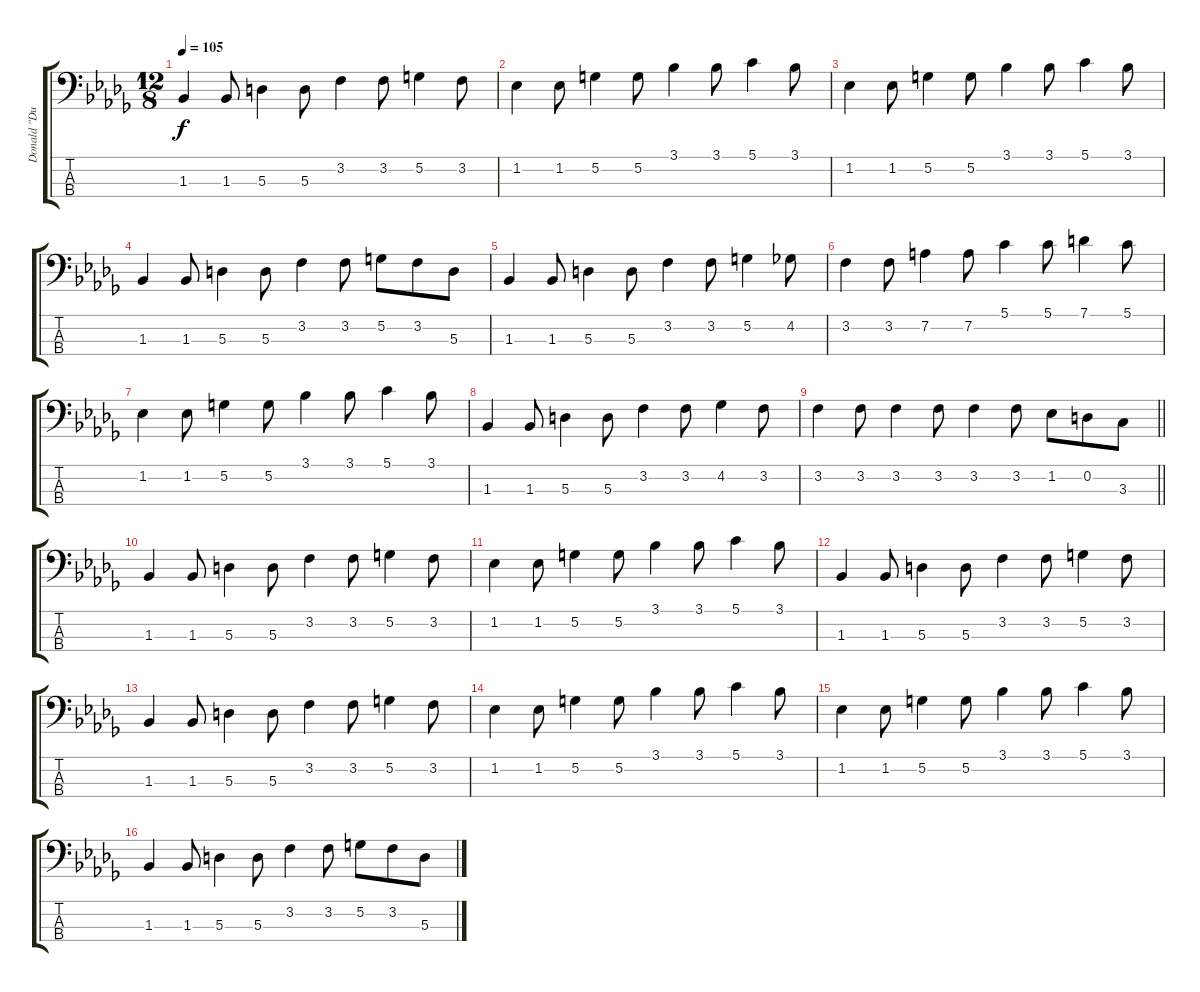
\track ("Donald \"Duck\" Dunn - Bass" "Donald \"Du") {instrument electricbassfinger}
\staff {score tabs}
\tuning (G2 D2 A1 E1) {hide}
\ts (12 8)
\tempo 105
\clef f4
\ks db
1.3.4{dy f} 1.3.8 5.3.4 5.3.8 3.2.4 3.2.8 5.2.4 3.2.8 |
1.2.4 1.2.8 5.2.4 5.2.8 3.1.4 3.1.8 5.1.4 3.1.8 |
1.2.4 1.2.8 5.2.4 5.2.8 3.1.4 3.1.8 5.1.4 3.1.8 |
1.3.4 1.3.8 5.3.4 5.3.8 3.2.4 3.2.8 5.2.8 3.2.8 5.3.8 |
1.3.4 1.3.8 5.3.4 5.3.8 3.2.4 3.2.8 5.2.4 4.2.8 |
3.2.4 3.2.8 7.2.4 7.2.8 5.1.4 5.1.8 7.1.4 5.1.8 |
1.2.4 1.2.8 5.2.4 5.2.8 3.1.4 3.1.8 5.1.4 3.1.8 |
1.3.4 1.3.8 5.3.4 5.3.8 3.2.4 3.2.8 4.2.4 3.2.8 |
\barLineRight lightlight
3.2.4 3.2.8 3.2.4 3.2.8 3.2.4 3.2.8 1.2.8 0.2.8 3.3.8 |
1.3.4 1.3.8 5.3.4 5.3.8 3.2.4 3.2.8 5.2.4 3.2.8 |
1.2.4 1.2.8 5.2.4 5.2.8 3.1.4 3.1.8 5.1.4 3.1.8 |
1.3.4 1.3.8 5.3.4 5.3.8 3.2.4 3.2.8 5.2.4 3.2.8 |
1.3.4 1.3.8 5.3.4 5.3.8 3.2.4 3.2.8 5.2.4 3.2.8 |
1.2.4 1.2.8 5.2.4 5.2.8 3.1.4 3.1.8 5.1.4 3.1.8 |
1.2.4 1.2.8 5.2.4 5.2.8 3.1.4 3.1.8 5.1.4 3.1.8 |
1.3.4 1.3.8 5.3.4 5.3.8 3.2.4 3.2.8 5.2.8 3.2.8 5.3.8
